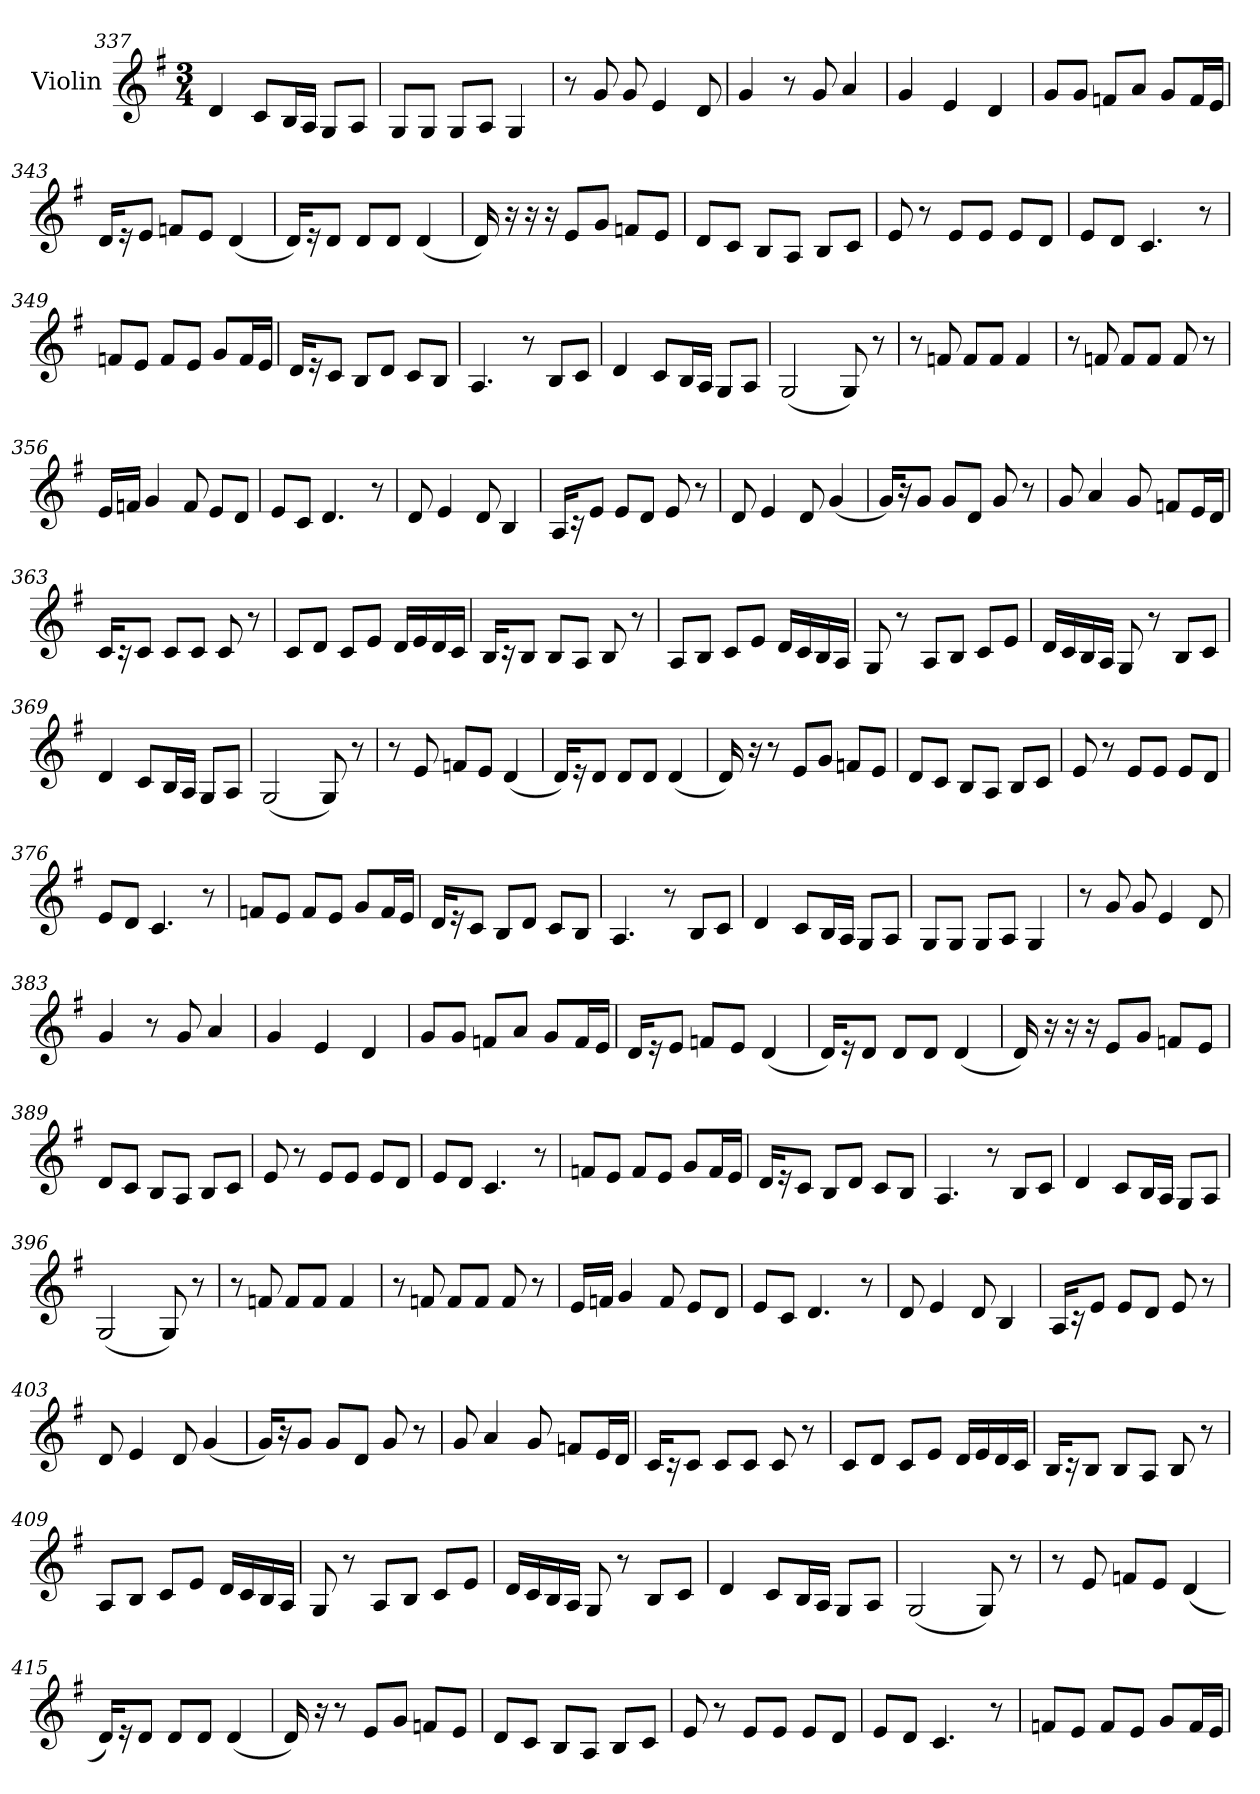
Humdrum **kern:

**kern
*part1
*staff1
*I"Violin
*clefG2
*k[f#]
*G:
*M3/4
=337
4d/
8c/L
16B/L
16A/JJ
8G/L
8A/J
!!LO:LB:g=z
=338
8G/L
8G/J
8G/L
8A/J
4G/
=339
8r
8g/
8g/
4e/
8d/
=340
4g/
8r
8g/
4a/
=341
4g/
4e/
4d/
=342
8g/L
8g/J
8fn/L
8a/J
8g/L
16f/L
16e/JJ
=343
16d/KL
16r
8e/J
8fn/L
8e/J
(<4d/
!!LO:LB:g=z
=344
16d/KL)
16r
8d/J
8d/L
8d/J
(<4d/
=345
16d/)
16r
16r
16r
8e/L
8g/J
8fn/L
8e/J
=346
8d/L
8c/J
8B/L
8A/J
8B/L
8c/J
=347
8e/
8r
8e/L
8e/J
8e/L
8d/J
=348
8e/L
8d/J
4.c/
8r
!!LO:PB:g=z
=349
8fn/L
8e/J
8f/L
8e/J
8g/L
16f/L
16e/JJ
=350
16d/KL
16r
8c/J
8B/L
8d/J
8c/L
8B/J
=351
4.A/
8r
8B/L
8c/J
=352
4d/
8c/L
16B/L
16A/JJ
8G/L
8A/J
=353
(<2G/
8G/)
8r
=354
8r
8fn/
8f/L
8f/J
4f/
!!LO:PB:g=z
=355
8r
8fn/
8f/L
8f/J
8f/
8r
=356
16e/LL
16fn/JJ
4g/
8f/
8e/L
8d/J
=357
8e/L
8c/J
4.d/
8r
=358
8d/
4e/
8d/
4B/
=359
16A/KL
16r
8e/J
8e/L
8d/J
8e/
8r
=360
8d/
4e/
8d/
(<4g/
!!LO:LB:g=z
=361
16g/KL)
16r
8g/J
8g/L
8d/J
8g/
8r
=362
8g/
4a/
8g/
8fn/L
16e/L
16d/JJ
=363
16c/KL
16r
8c/J
8c/L
8c/J
8c/
8r
=364
8c/L
8d/J
8c/L
8e/J
16d/LL
16e/
16d/
16c/JJ
=365
16B/KL
16r
8B/J
8B/L
8A/J
8B/
8r
!!LO:LB:g=z
=366
8A/L
8B/J
8c/L
8e/J
16d/LL
16c/
16B/
16A/JJ
=367
8G/
8r
8A/L
8B/J
8c/L
8e/J
=368
16d/LL
16c/
16B/
16A/JJ
8G/
8r
8B/L
8c/J
=369
4d/
8c/L
16B/L
16A/JJ
8G/L
8A/J
=370
(<2G/
8G/)
8r
!!LO:LB:g=z
=371
8r
8e/
8fn/L
8e/J
(<4d/
=372
16d/KL)
16r
8d/J
8d/L
8d/J
(<4d/
=373
16d/)
16r
8r
8e/L
8g/J
8fn/L
8e/J
=374
8d/L
8c/J
8B/L
8A/J
8B/L
8c/J
=375
8e/
8r
8e/L
8e/J
8e/L
8d/J
=376
8e/L
8d/J
4.c/
8r
!!LO:LB:g=z
=377
8fn/L
8e/J
8f/L
8e/J
8g/L
16f/L
16e/JJ
=378
16d/KL
16r
8c/J
8B/L
8d/J
8c/L
8B/J
=379
4.A/
8r
8B/L
8c/J
=380
4d/
8c/L
16B/L
16A/JJ
8G/L
8A/J
=381
8G/L
8G/J
8G/L
8A/J
4G/
!!LO:LB:g=z
=382
8r
8g/
8g/
4e/
8d/
=383
4g/
8r
8g/
4a/
=384
4g/
4e/
4d/
=385
8g/L
8g/J
8fn/L
8a/J
8g/L
16f/L
16e/JJ
=386
16d/KL
16r
8e/J
8fn/L
8e/J
(<4d/
=387
16d/KL)
16r
8d/J
8d/L
8d/J
(<4d/
!!LO:LB:g=z
=388
16d/)
16r
16r
16r
8e/L
8g/J
8fn/L
8e/J
=389
8d/L
8c/J
8B/L
8A/J
8B/L
8c/J
=390
8e/
8r
8e/L
8e/J
8e/L
8d/J
=391
8e/L
8d/J
4.c/
8r
=392
8fn/L
8e/J
8f/L
8e/J
8g/L
16f/L
16e/JJ
!!LO:LB:g=z
=393
16d/KL
16r
8c/J
8B/L
8d/J
8c/L
8B/J
=394
4.A/
8r
8B/L
8c/J
=395
4d/
8c/L
16B/L
16A/JJ
8G/L
8A/J
=396
(<2G/
8G/)
8r
=397
8r
8fn/
8f/L
8f/J
4f/
=398
8r
8fn/
8f/L
8f/J
8f/
8r
!!LO:PB:g=z
=399
16e/LL
16fn/JJ
4g/
8f/
8e/L
8d/J
=400
8e/L
8c/J
4.d/
8r
=401
8d/
4e/
8d/
4B/
=402
16A/KL
16r
8e/J
8e/L
8d/J
8e/
8r
=403
8d/
4e/
8d/
(<4g/
=404
16g/KL)
16r
8g/J
8g/L
8d/J
8g/
8r
!!LO:LB:g=z
=405
8g/
4a/
8g/
8fn/L
16e/L
16d/JJ
=406
16c/KL
16r
8c/J
8c/L
8c/J
8c/
8r
=407
8c/L
8d/J
8c/L
8e/J
16d/LL
16e/
16d/
16c/JJ
=408
16B/KL
16r
8B/J
8B/L
8A/J
8B/
8r
!!LO:LB:g=z
=409
8A/L
8B/J
8c/L
8e/J
16d/LL
16c/
16B/
16A/JJ
=410
8G/
8r
8A/L
8B/J
8c/L
8e/J
=411
16d/LL
16c/
16B/
16A/JJ
8G/
8r
8B/L
8c/J
=412
4d/
8c/L
16B/L
16A/JJ
8G/L
8A/J
=413
(<2G/
8G/)
8r
!!LO:LB:g=z
=414
8r
8e/
8fn/L
8e/J
(<4d/
=415
16d/KL)
16r
8d/J
8d/L
8d/J
(<4d/
=416
16d/)
16r
8r
8e/L
8g/J
8fn/L
8e/J
=417
8d/L
8c/J
8B/L
8A/J
8B/L
8c/J
=418
8e/
8r
8e/L
8e/J
8e/L
8d/J
=419
8e/L
8d/J
4.c/
8r
!!LO:LB:g=z
=420
8fn/L
8e/J
8f/L
8e/J
8g/L
16f/L
16e/JJ
=
*-
